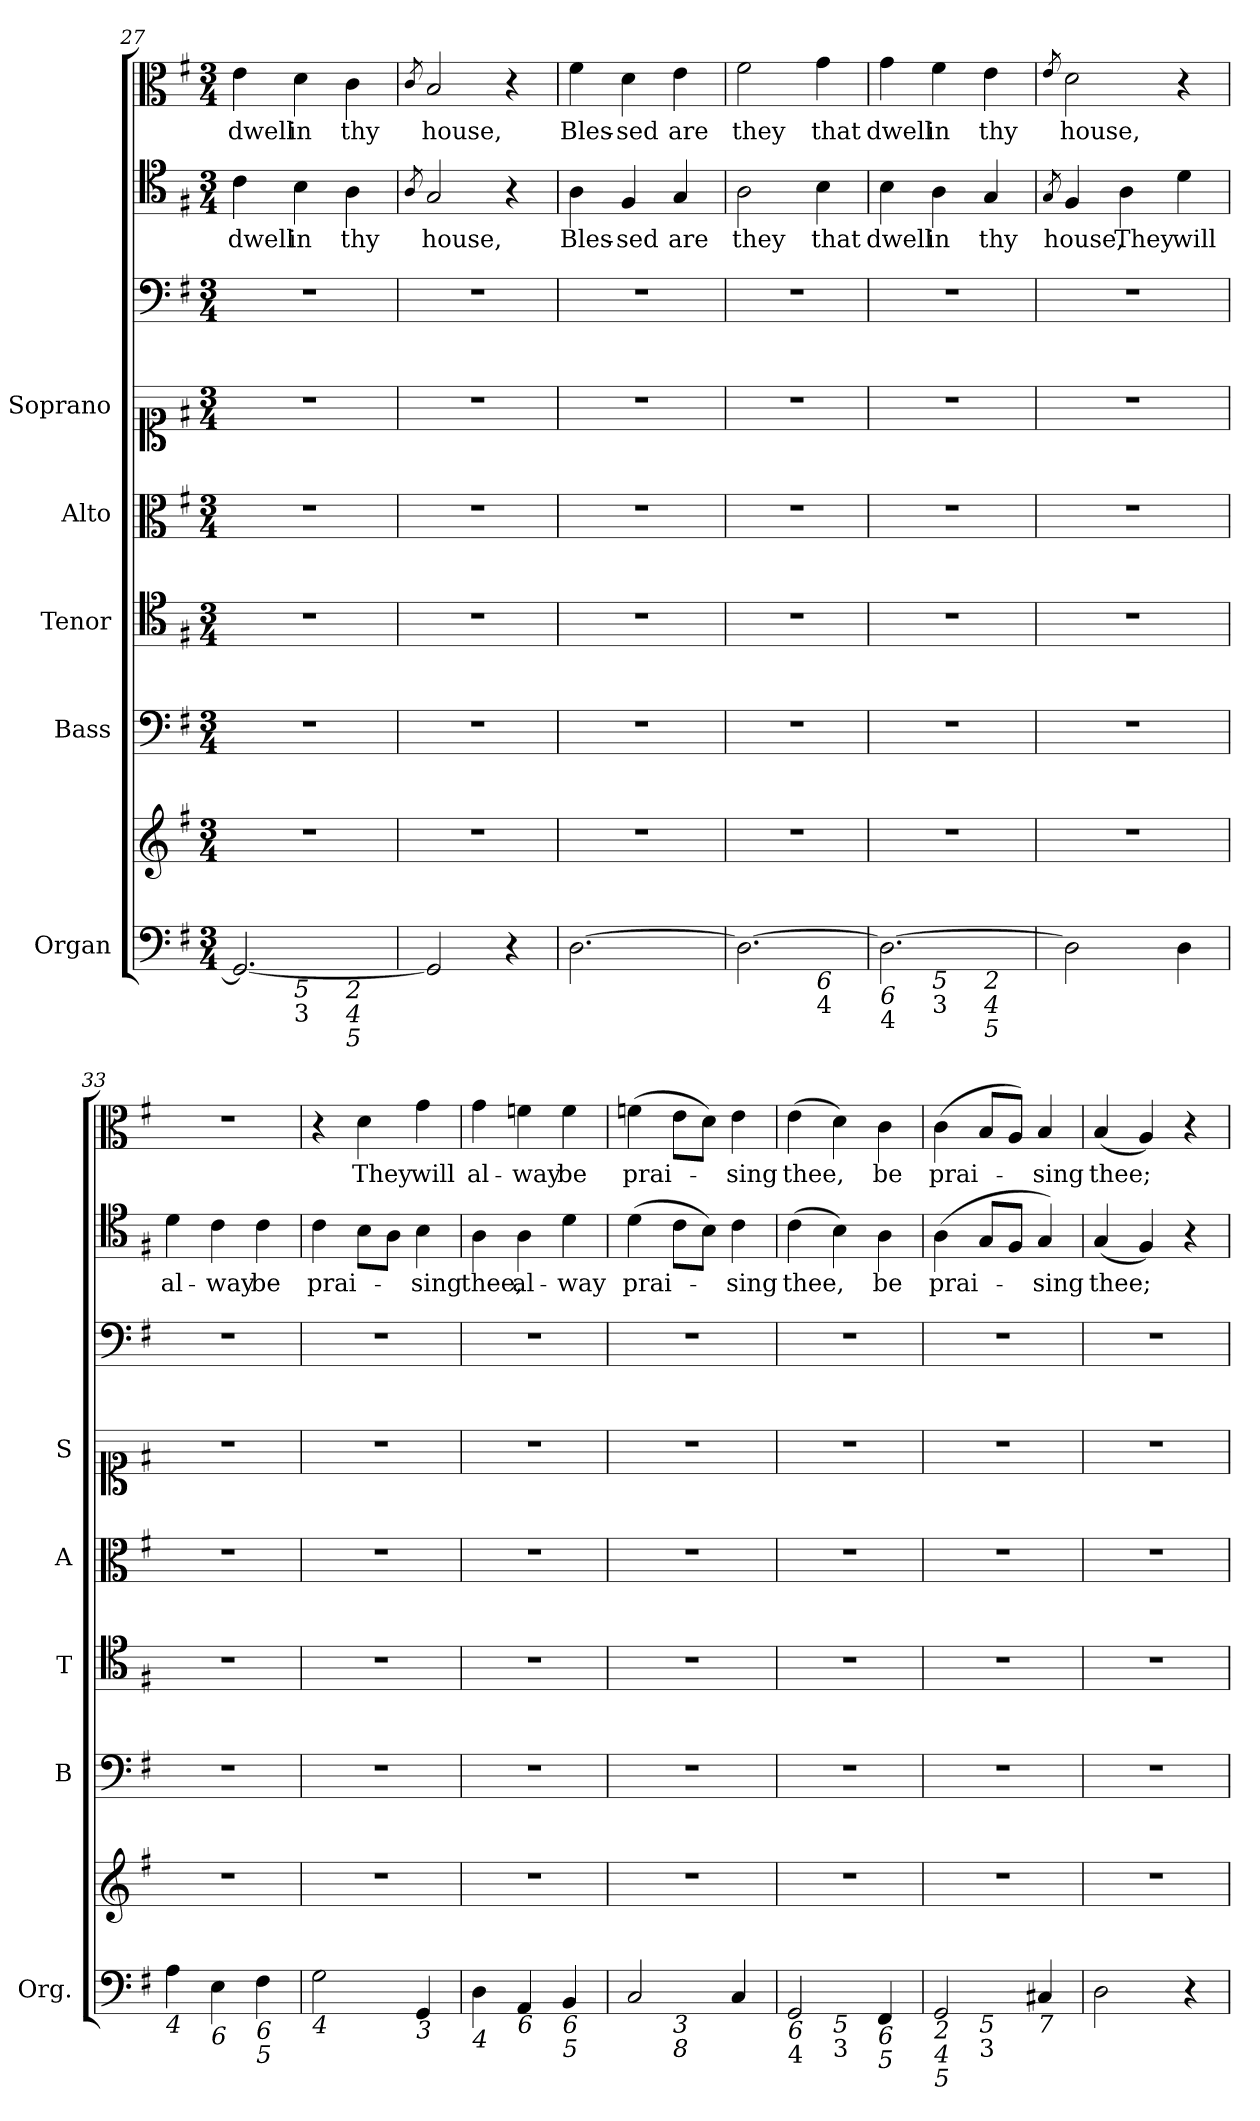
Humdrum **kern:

**kern	**kern	**kern	**kern	**kern	**kern	**kern	**kern	**text	**kern	**text
*part8	*part8	*part7	*part6	*part5	*part4	*part3	*part2	*part2	*part1	*part1
*staff9	*staff8	*staff7	*staff6	*staff5	*staff4	*staff3	*staff2	*staff2	*staff1	*staff1
*I"Organ	*	*I"Bass	*I"Tenor	*I"Alto	*I"Soprano	*	*	*	*	*
*I'Org.	*	*I'B	*I'T	*I'A	*I'S	*	*	*	*	*
*clefF4	*clefG2	*clefF4	*clefC4	*clefC3	*clefC1	*clefF4	*clefC4	*	*clefC3	*
*k[f#]	*k[f#]	*k[f#]	*k[f#]	*k[f#]	*k[f#]	*k[f#]	*k[f#]	*	*k[f#]	*
*G:	*G:	*G:	*G:	*G:	*G:	*G:	*G:	*	*G:	*
*M3/4	*M3/4	*M3/4	*M3/4	*M3/4	*M3/4	*M3/4	*M3/4	*	*M3/4	*
=27	=27	=27	=27	=27	=27	=27	=27	=27	=27	=27
!LO:TX:b:i:t=6	!	!	!	!	!	!	!	!	!	!
!LO:TX:b:t=4	!	!	!	!	!	!	!	!	!	!
!	!	!	!	!	!	!	!	!LO:LY:b	!	!LO:LY:b
*^	*	*	*	*	*	*	*	*	*	*
*	*^	*	*	*	*	*	*	*	*	*	*
2.GG/_	4ryy	2ryy	2.r	2.r	2.r	2.r	2.r	2.r	4c\	dwell	4e\	dwell
!	!LO:TX:b:i:t=5	!	!	!	!	!	!	!	!	!	!	!
!	!LO:TX:b:t=3	!	!	!	!	!	!	!	!	!	!	!
!	!	!	!	!	!	!	!	!	!	!LO:LY:b	!	!LO:LY:b
.	2ryy	.	.	.	.	.	.	.	4B\	in	4d\	in
!	!	!LO:TX:b:i:t=2	!	!	!	!	!	!	!	!	!	!
!	!	!LO:TX:b:i:t=4	!	!	!	!	!	!	!	!	!	!
!	!	!LO:TX:b:i:t=5	!	!	!	!	!	!	!	!	!	!
!	!	!	!	!	!	!	!	!	!	!LO:LY:b	!	!LO:LY:b
.	.	4ryy	.	.	.	.	.	.	4A\	thy	4c\	thy
*v	*v	*v	*	*	*	*	*	*	*	*	*	*
=28	=28	=28	=28	=28	=28	=28	=28	=28	=28	=28
.	.	.	.	.	.	.	8qA/	.	8qc/	.
!	!	!	!	!	!	!	!	!LO:LY:b	!	!LO:LY:b
2GG/]	2.r	2.r	2.r	2.r	2.r	2.r	2G/	house,	2B/	house,
4r	.	.	.	.	.	.	4r	.	4r	.
=29	=29	=29	=29	=29	=29	=29	=29	=29	=29	=29
!	!	!	!	!	!	!	!	!LO:LY:b	!	!LO:LY:b
[2.D\	2.r	2.r	2.r	2.r	2.r	2.r	4A\	Bles-	4f#\	Bles-
!	!	!	!	!	!	!	!	!LO:LY:b	!	!LO:LY:b
.	.	.	.	.	.	.	4F#/	-sed	4d\	-sed
!	!	!	!	!	!	!	!	!LO:LY:b	!	!LO:LY:b
.	.	.	.	.	.	.	4G/	are	4e\	are
=30	=30	=30	=30	=30	=30	=30	=30	=30	=30	=30
!	!	!	!	!	!	!	!	!LO:LY:b	!	!LO:LY:b
*^	*	*	*	*	*	*	*	*	*	*
2.D\_	2ryy	2.r	2.r	2.r	2.r	2.r	2.r	2A\	they	2f#\	they
!	!LO:TX:b:i:t=6	!	!	!	!	!	!	!	!	!	!
!	!LO:TX:b:t=4	!	!	!	!	!	!	!	!	!	!
!	!	!	!	!	!	!	!	!	!LO:LY:b	!	!LO:LY:b
.	4ryy	.	.	.	.	.	.	4B\	that	4g\	that
=31	=31	=31	=31	=31	=31	=31	=31	=31	=31	=31	=31
!LO:TX:b:i:t=6	!	!	!	!	!	!	!	!	!	!	!
!LO:TX:b:t=4	!	!	!	!	!	!	!	!	!	!	!
!	!	!	!	!	!	!	!	!	!LO:LY:b	!	!LO:LY:b
*	*^	*	*	*	*	*	*	*	*	*	*
2.D\_	4ryy	2ryy	2.r	2.r	2.r	2.r	2.r	2.r	4B\	dwell	4g\	dwell
!	!LO:TX:b:i:t=5	!	!	!	!	!	!	!	!	!	!	!
!	!LO:TX:b:t=3	!	!	!	!	!	!	!	!	!	!	!
!	!	!	!	!	!	!	!	!	!	!LO:LY:b	!	!LO:LY:b
.	2ryy	.	.	.	.	.	.	.	4A\	in	4f#\	in
!	!	!LO:TX:b:i:t=2	!	!	!	!	!	!	!	!	!	!
!	!	!LO:TX:b:i:t=4	!	!	!	!	!	!	!	!	!	!
!	!	!LO:TX:b:i:t=5	!	!	!	!	!	!	!	!	!	!
!	!	!	!	!	!	!	!	!	!	!LO:LY:b	!	!LO:LY:b
.	.	4ryy	.	.	.	.	.	.	4G/	thy	4e\	thy
*v	*v	*v	*	*	*	*	*	*	*	*	*	*
!!LO:LB:g=z
=32	=32	=32	=32	=32	=32	=32	=32	=32	=32	=32
.	.	.	.	.	.	.	8qG/	.	8qe/	.
!	!	!	!	!	!	!	!	!LO:LY:b	!	!LO:LY:b
2D\]	2.r	2.r	2.r	2.r	2.r	2.r	4F#/	house,	2d\	house,
!	!	!	!	!	!	!	!	!LO:LY:b	!	!
.	.	.	.	.	.	.	4A\	They	.	.
!	!	!	!	!	!	!	!	!LO:LY:b	!	!
4D\	.	.	.	.	.	.	4d\	will	4r	.
=33	=33	=33	=33	=33	=33	=33	=33	=33	=33	=33
!LO:TX:b:i:t=4	!	!	!	!	!	!	!	!	!	!
!	!	!	!	!	!	!	!	!LO:LY:b	!	!
4A\	2.r	2.r	2.r	2.r	2.r	2.r	4d\	al-	2.r	.
!LO:TX:b:i:t=6	!	!	!	!	!	!	!	!	!	!
!	!	!	!	!	!	!	!	!LO:LY:b	!	!
4E\	.	.	.	.	.	.	4c\	-way	.	.
!LO:TX:b:i:t=6	!	!	!	!	!	!	!	!	!	!
!LO:TX:b:i:t=5	!	!	!	!	!	!	!	!	!	!
!	!	!	!	!	!	!	!	!LO:LY:b	!	!
4F#\	.	.	.	.	.	.	4c\	be	.	.
=34	=34	=34	=34	=34	=34	=34	=34	=34	=34	=34
!LO:TX:b:i:t=4	!	!	!	!	!	!	!	!	!	!
!	!	!	!	!	!	!	!	!LO:LY:b	!	!
2G\	2.r	2.r	2.r	2.r	2.r	2.r	4c\	prai-	4r	.
!	!	!	!	!	!	!	!	!	!	!LO:LY:b
.	.	.	.	.	.	.	8B\L	.	4d\	They
.	.	.	.	.	.	.	8A\J	.	.	.
!LO:TX:b:i:t=3	!	!	!	!	!	!	!	!	!	!
!	!	!	!	!	!	!	!	!LO:LY:b	!	!LO:LY:b
4GG/	.	.	.	.	.	.	4B\	-sing	4g\	will
=35	=35	=35	=35	=35	=35	=35	=35	=35	=35	=35
!LO:TX:b:i:t=4	!	!	!	!	!	!	!	!	!	!
!	!	!	!	!	!	!	!	!LO:LY:b	!	!LO:LY:b
4D\	2.r	2.r	2.r	2.r	2.r	2.r	4A\	thee,	4g\	al-
!LO:TX:b:i:t=6	!	!	!	!	!	!	!	!	!	!
!	!	!	!	!	!	!	!	!LO:LY:b	!	!LO:LY:b
4AA/	.	.	.	.	.	.	4A\	al-	4fn\	-way
!LO:TX:b:i:t=6	!	!	!	!	!	!	!	!	!	!
!LO:TX:b:i:t=5	!	!	!	!	!	!	!	!	!	!
!	!	!	!	!	!	!	!	!LO:LY:b	!	!LO:LY:b
4BB/	.	.	.	.	.	.	4d\	-way	4f\	be
=36	=36	=36	=36	=36	=36	=36	=36	=36	=36	=36
!LO:TX:b:i:t=4	!	!	!	!	!	!	!	!	!	!
!LO:TX:b:i:t=9	!	!	!	!	!	!	!	!	!	!
!	!	!	!	!	!	!	!	!LO:LY:b	!	!LO:LY:b
*^	*	*	*	*	*	*	*	*	*	*
2C/	4ryy	2.r	2.r	2.r	2.r	2.r	2.r	(>4d\	prai-	(>4fn\	prai-
!	!LO:TX:b:i:t=3	!	!	!	!	!	!	!	!	!	!
!	!LO:TX:b:i:t=8	!	!	!	!	!	!	!	!	!	!
.	2ryy	.	.	.	.	.	.	8c\L	.	8e\L	.
.	.	.	.	.	.	.	.	8B\J)	.	8d\J)	.
!	!	!	!	!	!	!	!	!	!LO:LY:b	!	!LO:LY:b
4C/	.	.	.	.	.	.	.	4c\	-sing	4e\	-sing
=37	=37	=37	=37	=37	=37	=37	=37	=37	=37	=37	=37
!LO:TX:b:i:t=6	!	!	!	!	!	!	!	!	!	!	!
!LO:TX:b:t=4	!	!	!	!	!	!	!	!	!	!	!
!	!	!	!	!	!	!	!	!	!LO:LY:b	!	!LO:LY:b
2GG/	4ryy	2.r	2.r	2.r	2.r	2.r	2.r	(>4c\	thee,	(>4e\	thee,
!	!LO:TX:b:i:t=5	!	!	!	!	!	!	!	!	!	!
!	!LO:TX:b:t=3	!	!	!	!	!	!	!	!	!	!
.	2ryy	.	.	.	.	.	.	4B\)	.	4d\)	.
!LO:TX:b:i:t=6	!	!	!	!	!	!	!	!	!	!	!
!LO:TX:b:i:t=5	!	!	!	!	!	!	!	!	!	!	!
!	!	!	!	!	!	!	!	!	!LO:LY:b	!	!LO:LY:b
4FF#/	.	.	.	.	.	.	.	4A\	be	4c\	be
=38	=38	=38	=38	=38	=38	=38	=38	=38	=38	=38	=38
!LO:TX:b:i:t=2	!	!	!	!	!	!	!	!	!	!	!
!LO:TX:b:i:t=4	!	!	!	!	!	!	!	!	!	!	!
!LO:TX:b:i:t=5	!	!	!	!	!	!	!	!	!	!	!
!	!	!	!	!	!	!	!	!	!LO:LY:b	!	!LO:LY:b
2GG/	4ryy	2.r	2.r	2.r	2.r	2.r	2.r	(>4A\	prai-	(>4c\	prai-
!	!LO:TX:b:i:t=5	!	!	!	!	!	!	!	!	!	!
!	!LO:TX:b:t=3	!	!	!	!	!	!	!	!	!	!
.	2ryy	.	.	.	.	.	.	8G/L	.	8B/L	.
.	.	.	.	.	.	.	.	8F#/J	.	8A/J)	.
!LO:TX:b:i:t=7	!	!	!	!	!	!	!	!	!	!	!
!	!	!	!	!	!	!	!	!	!LO:LY:b	!	!LO:LY:b
4C#X/	.	.	.	.	.	.	.	4G/)	-sing	4B/	-sing
!!LO:LB:g=z
=39	=39	=39	=39	=39	=39	=39	=39	=39	=39	=39	=39
!	!	!	!	!	!	!	!	!	!LO:LY:b	!	!LO:LY:b
*v	*v	*	*	*	*	*	*	*	*	*	*
2D\	2.r	2.r	2.r	2.r	2.r	2.r	(<4G/	thee;	(<4B/	thee;
.	.	.	.	.	.	.	4F#/)	.	4A/)	.
4r	.	.	.	.	.	.	4r	.	4r	.
=	=	=	=	=	=	=	=	=	=	=
*-	*-	*-	*-	*-	*-	*-	*-	*-	*-	*-
